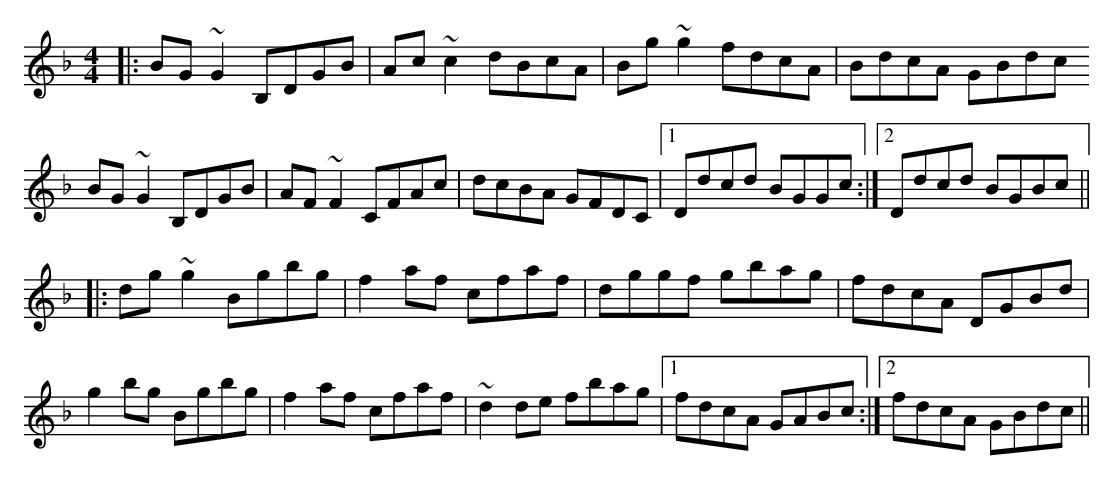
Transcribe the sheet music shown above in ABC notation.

X:1
M:4/4
K:Gdor
|:BG~G2 B,DGB|Ac~c2 dBcA|Bg~g2 fdcA|BdcA GBdc
BG~G2 B,DGB|AF~F2 CFAc|dcBA GFDC|1 Ddcd BGGc:|2 Ddcd BGBc||
|:dg~g2 Bgbg|f2af cfaf|dggf gbag|fdcA DGBd|
g2bg Bgbg|f2af cfaf|~d2de fbag|1 fdcA GABc:|2 fdcA GBdc||
